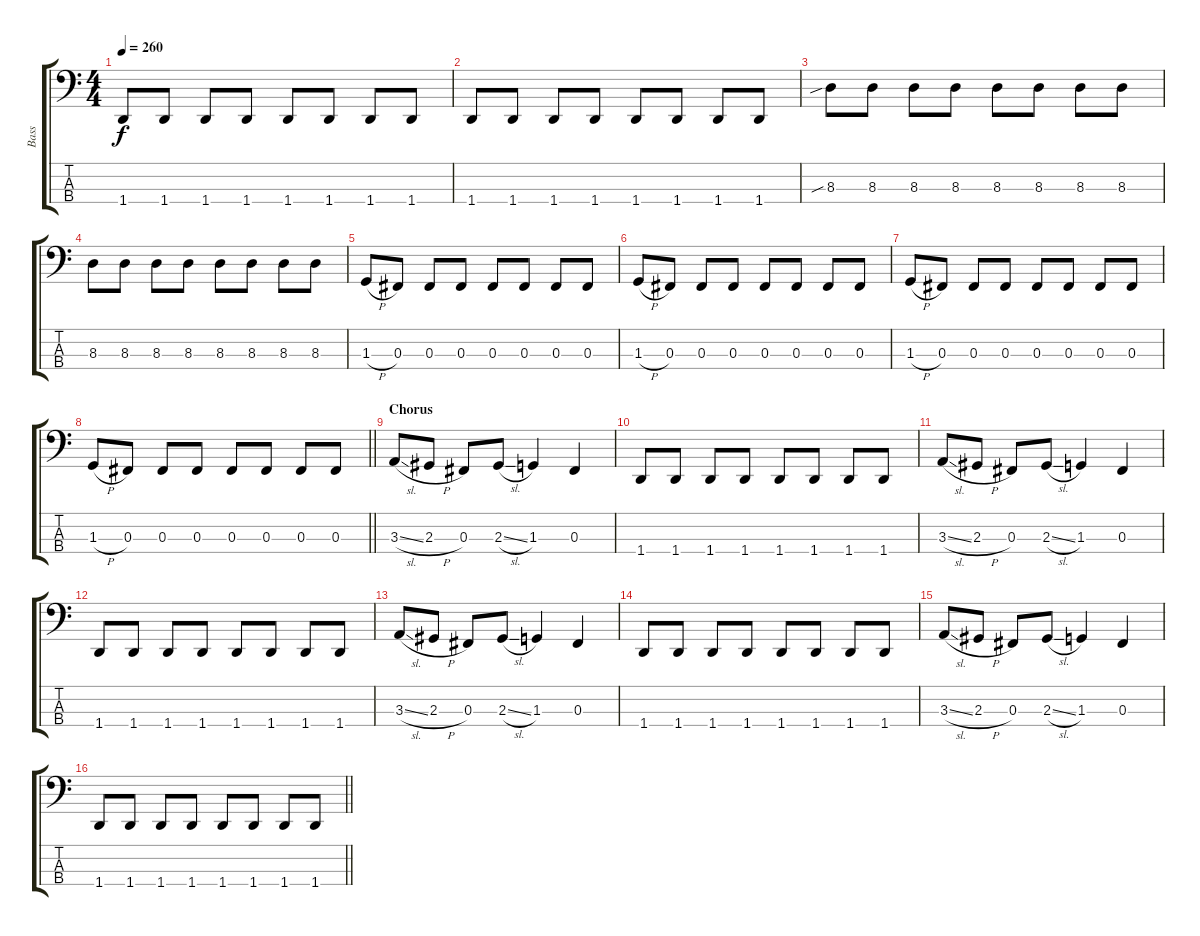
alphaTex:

\track ("Bass" "Bass") {instrument electricbasspick}
\staff {score tabs}
\tuning (E2 B1 Gb1 Db1) {hide}
\ts (4 4)
\tempo 260
\clef f4
\ks c
1.4.8{dy f} 1.4.8 1.4.8 1.4.8 1.4.8 1.4.8 1.4.8 1.4.8 |
1.4.8 1.4.8 1.4.8 1.4.8 1.4.8 1.4.8 1.4.8 1.4.8 |
8.3{sib}.8 8.3.8 8.3.8 8.3.8 8.3.8 8.3.8 8.3.8 8.3.8 |
8.3.8 8.3.8 8.3.8 8.3.8 8.3.8 8.3.8 8.3.8 8.3.8 |
1.3{h}.8 0.3.8 0.3.8 0.3.8 0.3.8 0.3.8 0.3.8 0.3.8 |
1.3{h}.8 0.3.8 0.3.8 0.3.8 0.3.8 0.3.8 0.3.8 0.3.8 |
1.3{h}.8 0.3.8 0.3.8 0.3.8 0.3.8 0.3.8 0.3.8 0.3.8 |
\barLineRight lightlight
1.3{h}.8 0.3.8 0.3.8 0.3.8 0.3.8 0.3.8 0.3.8 0.3.8 |
\section ("" "Chorus")
3.3{sl}.8 2.3{h}.8 0.3.8 2.3{sl}.8 1.3.4 0.3.4 |
1.4.8 1.4.8 1.4.8 1.4.8 1.4.8 1.4.8 1.4.8 1.4.8 |
3.3{sl}.8 2.3{h}.8 0.3.8 2.3{sl}.8 1.3.4 0.3.4 |
1.4.8 1.4.8 1.4.8 1.4.8 1.4.8 1.4.8 1.4.8 1.4.8 |
3.3{sl}.8 2.3{h}.8 0.3.8 2.3{sl}.8 1.3.4 0.3.4 |
1.4.8 1.4.8 1.4.8 1.4.8 1.4.8 1.4.8 1.4.8 1.4.8 |
3.3{sl}.8 2.3{h}.8 0.3.8 2.3{sl}.8 1.3.4 0.3.4 |
\barLineRight lightlight
1.4.8 1.4.8 1.4.8 1.4.8 1.4.8 1.4.8 1.4.8 1.4.8
